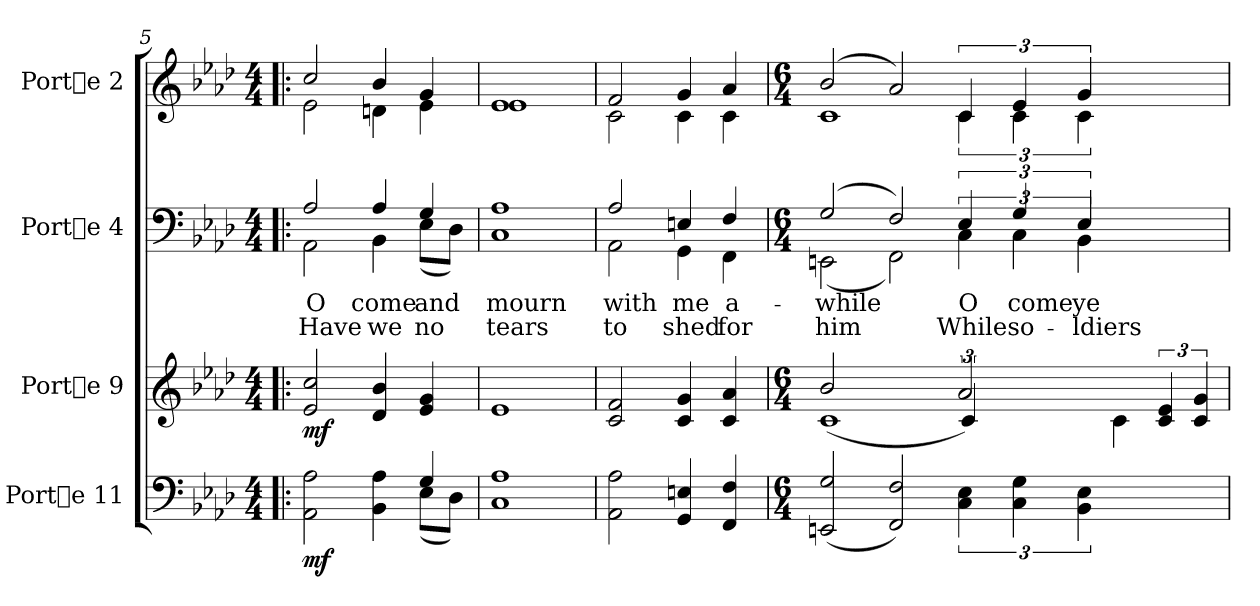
**kern	**dynam	**kern	**dynam	**kern	**text	**text	**kern
*part4	*part4	*part3	*part3	*part2	*part2	*part2	*part1
*staff4	*staff4	*staff3	*staff3	*staff2	*staff2	*staff2	*staff1
*I"Porte 11	*	*I"Porte 9	*	*I"Porte 4	*	*	*I"Porte 2
*clefF4	*	*clefG2	*	*clefF4	*	*	*clefG2
*k[b-e-a-d-]	*	*k[b-e-a-d-]	*	*k[b-e-a-d-]	*	*	*k[b-e-a-d-]
*A-:	*	*A-:	*	*A-:	*	*	*A-:
*M4/4	*	*M4/4	*	*M4/4	*	*	*M4/4
=5!|:	=5!|:	=5!|:	=5!|:	=5!|:	=5!|:	=5!|:	=5!|:
*^	*	*	*	*^	*	*	*
!	!	!LO:DY:b	!	!LO:DY:b	!	!	!LO:LY:b	!LO:LY:b	!
*	*	*	*	*	*	*	*	*	*^
2A-\ 2AA-\	2.ryy	mf	2cc/ 2e-/	mf	2A-/	2AA-\	O	Have	2cc/	2e-\
!	!	!	!	!	!	!	!LO:LY:b	!LO:LY:b	!	!
4A-\ 4BB-\	.	.	4b-/ 4d-/	.	4A-/	4BB-\	come	we	4b-/	4dn\
!	!	!	!	!	!	!	!LO:LY:b	!LO:LY:b	!	!
4G/	(>8E-\L	.	4g/ 4e-/	.	4G/	(>8E-\L	and	no	4g/	4e-\
!	!	!	!	!	!	!	!LO:LY:b	!LO:LY:b	!	!
.	8D-\J)	.	.	.	.	8D-\J)	.	.	.	.
=6	=6	=6	=6	=6	=6	=6	=6	=6	=6	=6
!	!	!	!	!	!	!	!LO:LY:b	!LO:LY:b	!	!
*v	*v	*	*	*	*	*	*	*	*	*
1A- 1C	.	1e-	.	1A-	1C	mourn	tears	1e-	1e-
=7	=7	=7	=7	=7	=7	=7	=7	=7	=7
!	!	!	!	!	!	!LO:LY:b	!LO:LY:b	!	!
2A-\ 2AA-\	.	2f/ 2c/	.	2A-/	2AA-\	with	to	2f/	2c\
!	!	!	!	!	!	!LO:LY:b	!LO:LY:b	!	!
4En/ 4GG/	.	4g/ 4c/	.	4En/	4GG\	me	shed	4g/	4c\
!	!	!	!	!	!	!LO:LY:b	!LO:LY:b	!	!
4F/ 4FF/	.	4a-/ 4c/	.	4F/	4FF\	a-	-for	4a-/	4c\
=8	=8	=8	=8	=8	=8	=8	=8	=8	=8
*M6/4	*	*M6/4	*	*M6/4	*	*	*	*M6/4	*
*	*	*^	*	*	*	*	*	*	*
!	!	!	!	!	!	!	!LO:LY:b	!LO:LY:b	!	!
(>2G/ 2EEn/	.	1c	(>2b-/	.	(>2G/	(>2EEn\	while	him	(>2b-/	1c
!	!	!	!	!	!	!	!LO:LY:b	!LO:LY:b	!	!
2F/ 2FF/)	.	.	2ryy	.	2F/)	2FF\)	.	.	2a-/)	.
!	!	!	!	!	!	!	!LO:LY:b	!LO:LY:b	!	!
6E-\ 6C\	.	2a-/)	6c/	.	6E-/	6C\	O	While	6c/	6c\
!	!	!	!	!	!	!	!LO:LY:b	!LO:LY:b	!	!
6G\ 6C\	.	.	12%11ryy	.	6G/	6C\	come	so-	6e-/	6c\
!	!	!	!	!	!	!	!LO:LY:b	!LO:LY:b	!	!
6E-\ 6BB-\	.	.	.	.	6E-/	6BB-\	-ye	ldiers	6g/	6c\
12%7ryy	.	4c\	.	.	12%7ryy	12%7ryy	.	.	12%7ryy	12%7ryy
.	.	6e-/ 6c/	.	.	.	.	.	.	.	.
.	.	6g/ 6c/	.	.	.	.	.	.	.	.
*	*	*v	*v	*	*	*	*	*	*v	*v
*	*	*	*	*v	*v	*	*	*
=	=	=	=	=	=	=	=
*-	*-	*-	*-	*-	*-	*-	*-
